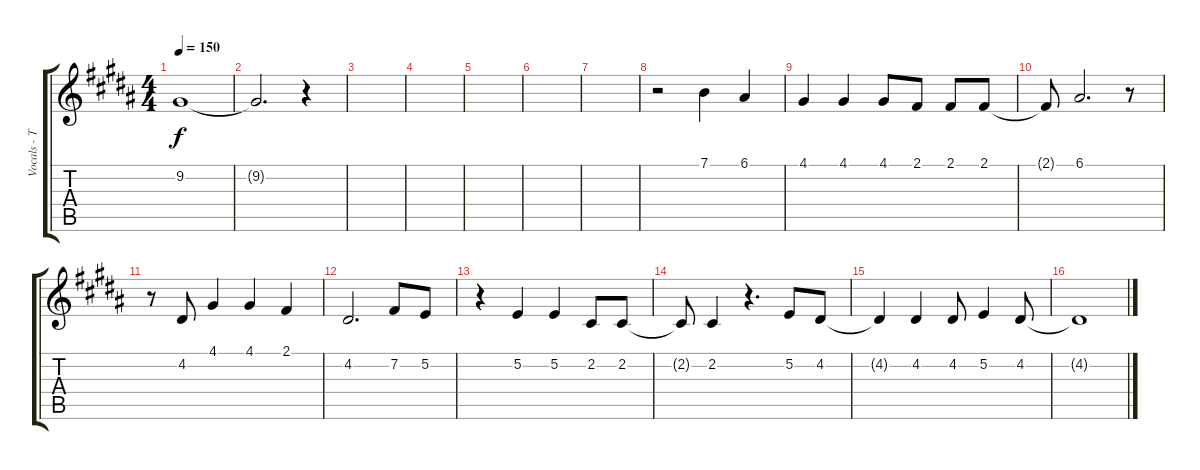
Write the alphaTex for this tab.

\track ("Vocals - Tim" "Vocals - T") {instrument altosax}
\staff {score tabs}
\tuning (E4 B3 G3 D3 A2 E2) {hide}
\ts (4 4)
\tempo 150
\clef g2
\ks b
9.2.1{dy f} |
9.2{t}.2{d} r.4 |
|
|
|
|
|
r.2 7.1.4 6.1.4 |
4.1.4 4.1.4 4.1.8 2.1.8 2.1.8 2.1.8 |
2.1{t}.8 6.1.2{d} r.8 |
r.8 4.2.8 4.1.4 4.1.4 2.1.4 |
4.2.2{d} 7.2.8 5.2.8 |
r.4 5.2.4 5.2.4 2.2.8 2.2.8 |
2.2{t}.8 2.2.4 r.4{d} 5.2.8 4.2.8 |
4.2{t}.4 4.2.4 4.2.8 5.2.4 4.2.8 |
4.2{t}.1
